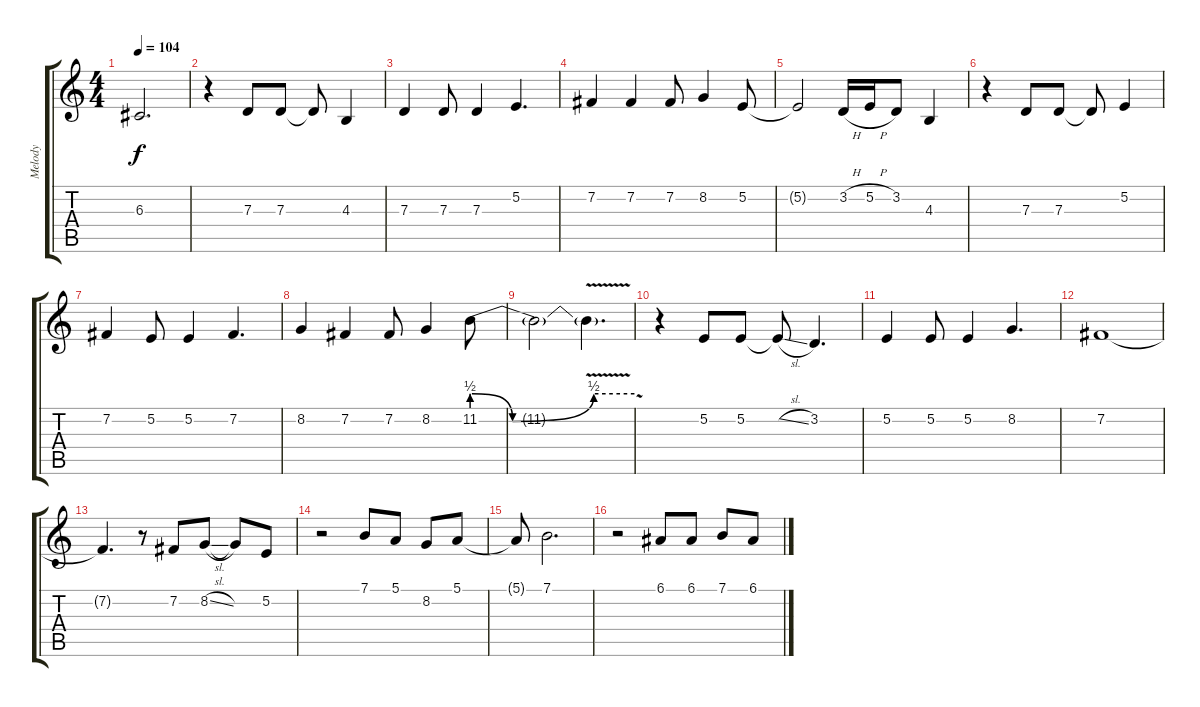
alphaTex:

\track ("Melody" "Melody") {instrument altosax}
\staff {score tabs}
\tuning (E4 B3 G3 D3 A2 E2) {hide}
\ts (4 4)
\tempo 104
\clef g2
\ks c
6.3.2{d dy f} |
r.4 7.3.8 7.3.8 7.3{t}.8 4.3.4 |
7.3.4 7.3.8 7.3.4 5.2.4{d} |
7.2.4 7.2.4 7.2.8 8.2.4 5.2.8 |
5.2{t}.2 3.2{h}.16 5.2{h}.16 3.2.8 4.3.4 |
r.4 7.3.8 7.3.8 7.3{t}.8 5.2.4 |
7.2.4 5.2.8 5.2.4 7.2.4{d} |
8.2.4 7.2.4 7.2.8 8.2.4 11.2{be (custom 0 2 15 0 45 2 60 2)}.8 |
11.2{t}.2 11.2{v t}.4{d} |
r.4 5.2.8 5.2.8 5.2{sl t}.8 3.2.4{d} |
5.2.4 5.2.8 5.2.4 8.2.4{d} |
7.2.1 |
7.2{t}.4{d} r.8 7.2.8 8.2{sl}.8 8.2{t}.8 5.2.8 |
r.2 7.1.8{volume 12} 5.1.8 8.2.8 5.1.8 |
5.1{t}.8 7.1.2{d} |
r.2 6.1.8 6.1.8 7.1.8 6.1.8
